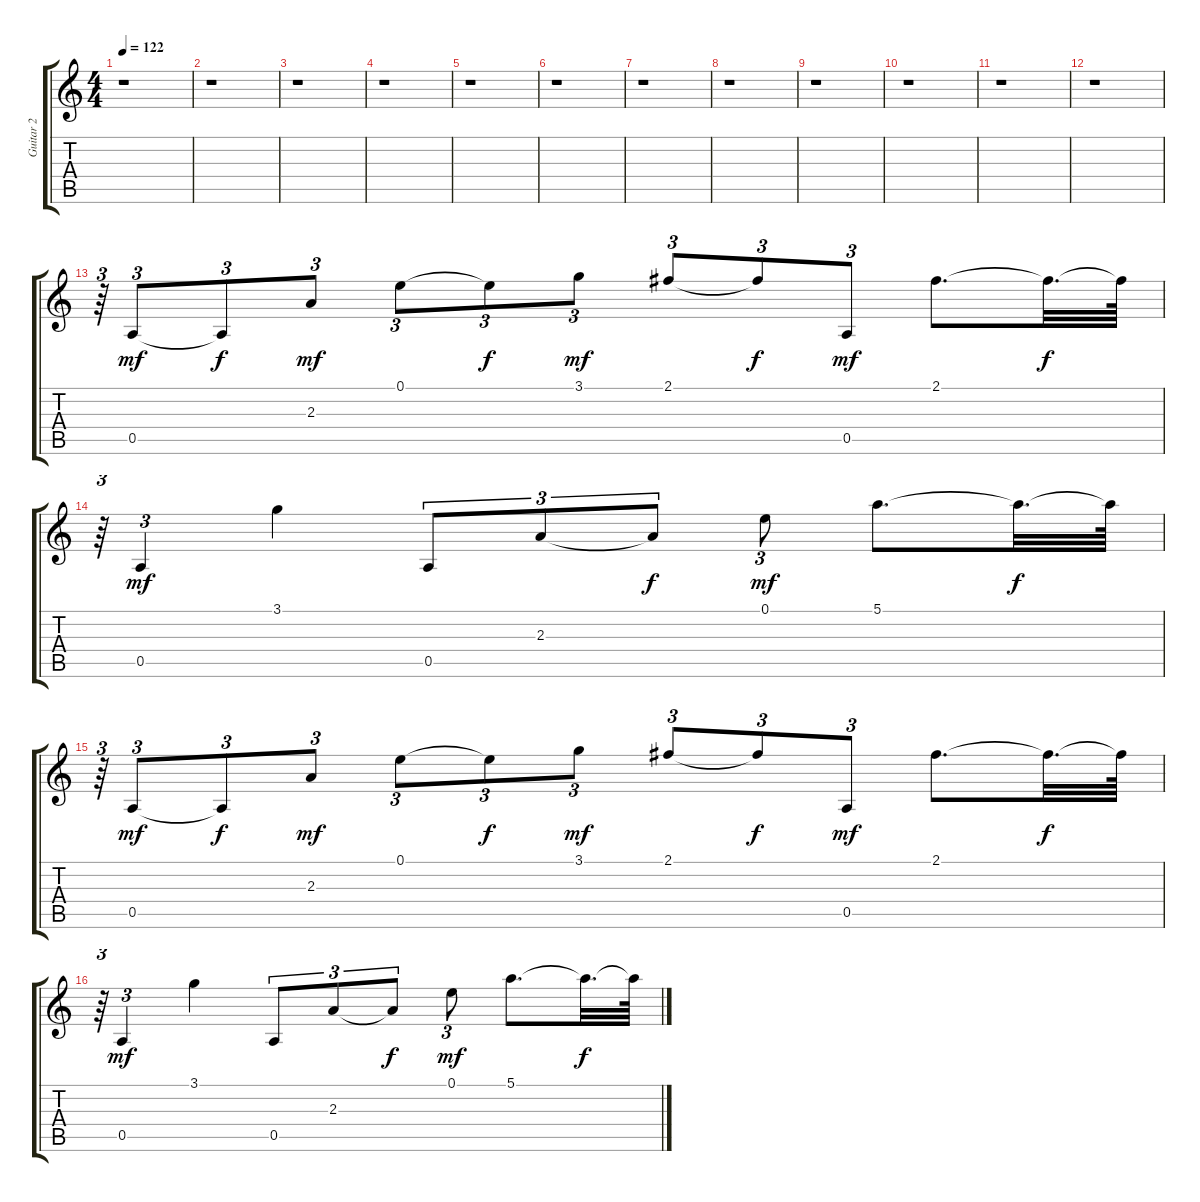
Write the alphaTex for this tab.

\track ("Guitar 2" "Guitar 2") {instrument electricguitarclean}
\staff {score tabs}
\tuning (E4 B3 G3 D3 A2 E2) {hide}
\ts (4 4)
\tempo 122
\clef g2
\ks c
r.1{dy f} |
r.1 |
r.1 |
r.1 |
r.1 |
r.1 |
r.1 |
r.1 |
r.1 |
r.1 |
r.1 |
r.1 |
r.64{tu (3 2)} 0.5.8{tu (3 2) dy mf} 0.5{t}.8{tu (3 2) dy f} 2.3.8{tu (3 2) dy mf} 0.1.8{tu (3 2)} 0.1{t}.8{tu (3 2) dy f} 3.1.8{tu (3 2) dy mf} 2.1.8{tu (3 2)} 2.1{t}.8{tu (3 2) dy f} 0.5.8{tu (3 2) dy mf} 2.1.8{d} 2.1{t}.32{d dy f} 2.1{t}.64 |
r.64{tu (3 2)} 0.5.4{tu (3 2) dy mf} 3.1.4 0.5.8{tu (3 2)} 2.3.8{tu (3 2)} 2.3{t}.8{tu (3 2) dy f} 0.1.8{tu (3 2) dy mf} 5.1.8{d} 5.1{t}.32{d dy f} 5.1{t}.64 |
r.64{tu (3 2)} 0.5.8{tu (3 2) dy mf} 0.5{t}.8{tu (3 2) dy f} 2.3.8{tu (3 2) dy mf} 0.1.8{tu (3 2)} 0.1{t}.8{tu (3 2) dy f} 3.1.8{tu (3 2) dy mf} 2.1.8{tu (3 2)} 2.1{t}.8{tu (3 2) dy f} 0.5.8{tu (3 2) dy mf} 2.1.8{d} 2.1{t}.32{d dy f} 2.1{t}.64 |
r.64{tu (3 2)} 0.5.4{tu (3 2) dy mf} 3.1.4 0.5.8{tu (3 2)} 2.3.8{tu (3 2)} 2.3{t}.8{tu (3 2) dy f} 0.1.8{tu (3 2) dy mf} 5.1.8{d} 5.1{t}.32{d dy f} 5.1{t}.64
